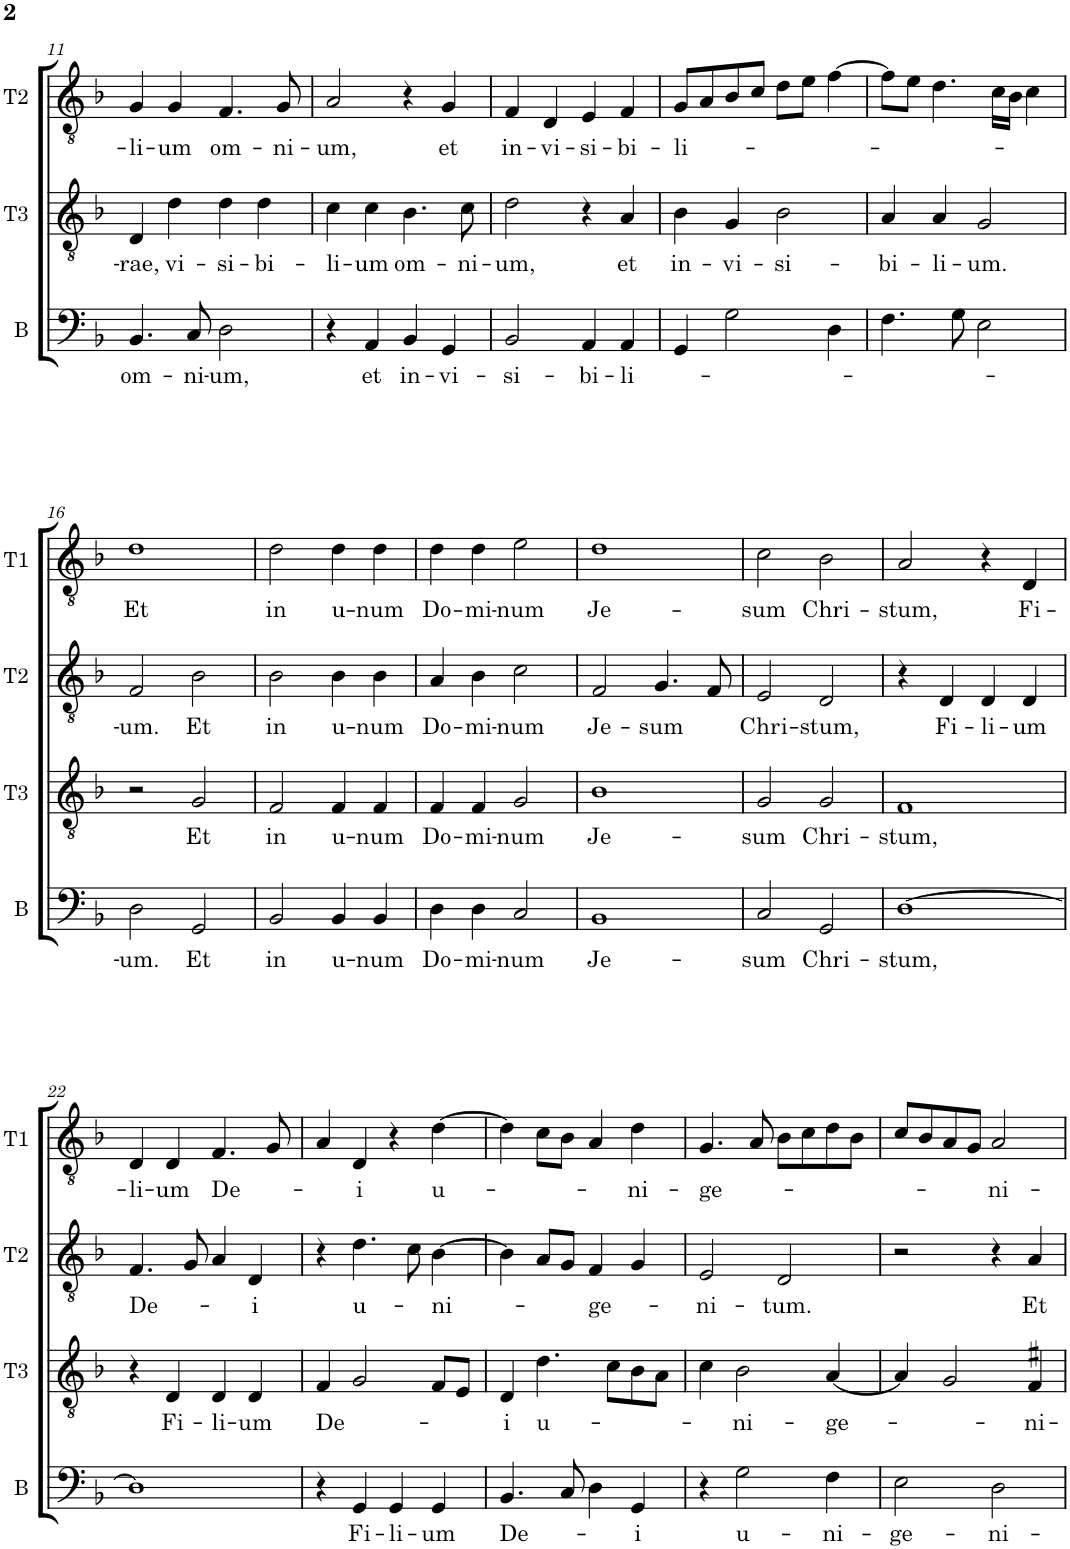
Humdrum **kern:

**kern	**text	**kern	**text	**kern	**text	**kern	**text
*part4	*part4	*part3	*part3	*part2	*part2	*part1	*part1
*staff4	*staff4	*staff3	*staff3	*staff2	*staff2	*staff1	*staff1
*I"B	*	*I"T3	*	*I"T2	*	*I"T1	*
*I'B	*	*I'T3	*	*I'T2	*	*I'T1	*
!!LO:PB:g=z
*clefF4	*	*clefGv2	*	*clefGv2	*	*clefGv2	*
*k[b-]	*	*k[b-]	*	*k[b-]	*	*k[b-]	*
*M2/2	*	*M2/2	*	*M2/2	*	*M2/2	*
*met(c|)	*	*met(c|)	*	*met(c|)	*	*met(c|)	*
=11	=11	=11	=11	=11	=11	=11	=11
!	!LO:LY:b	!	!LO:LY:b	!	!LO:LY:b	!	!
4.BB-/	om-	4D/	-rae,	4G/	-li-	1r	.
!	!	!	!LO:LY:b	!	!LO:LY:b	!	!
.	.	4d\	vi-	4G/	-um	.	.
!	!LO:LY:b	!	!	!	!	!	!
8C/	-ni-	.	.	.	.	.	.
!	!LO:LY:b	!	!LO:LY:b	!	!LO:LY:b	!	!
2D\	-um,	4d\	-si-	4.F/	om-	.	.
!	!	!	!LO:LY:b	!	!	!	!
.	.	4d\	-bi-	.	.	.	.
!	!	!	!	!	!LO:LY:b	!	!
.	.	.	.	8G/	-ni-	.	.
=12	=12	=12	=12	=12	=12	=12	=12
!	!	!	!LO:LY:b	!	!LO:LY:b	!	!
4r	.	4c\	-li-	2A/	-um,	1r	.
!	!LO:LY:b	!	!LO:LY:b	!	!	!	!
4AA/	et	4c\	-um	.	.	.	.
!	!LO:LY:b	!	!LO:LY:b	!	!	!	!
4BB-/	in-	4.B-\	om-	4r	.	.	.
!	!LO:LY:b	!	!	!	!LO:LY:b	!	!
4GG/	-vi-	.	.	4G/	et	.	.
!	!	!	!LO:LY:b	!	!	!	!
.	.	8c\	-ni-	.	.	.	.
=13	=13	=13	=13	=13	=13	=13	=13
!	!LO:LY:b	!	!LO:LY:b	!	!LO:LY:b	!	!
2BB-/	-si-	2d\	-um,	4F/	in-	1r	.
!	!	!	!	!	!LO:LY:b	!	!
.	.	.	.	4D/	-vi-	.	.
!	!LO:LY:b	!	!	!	!LO:LY:b	!	!
4AA/	-bi-	4r	.	4E/	-si-	.	.
!	!LO:LY:b	!	!LO:LY:b	!	!LO:LY:b	!	!
4AA/	-li-	4A/	et	4F/	-bi-	.	.
=14	=14	=14	=14	=14	=14	=14	=14
!	!	!	!LO:LY:b	!	!LO:LY:b	!	!
4GG/	.	4B-\	in-	8G/L	-li-	1r	.
.	.	.	.	8A/	.	.	.
!	!	!	!LO:LY:b	!	!	!	!
2G\	.	4G/	-vi-	8B-/	.	.	.
.	.	.	.	8c/J	.	.	.
!	!	!	!LO:LY:b	!	!	!	!
.	.	2B-\	-si-	8d\L	.	.	.
.	.	.	.	8e\J	.	.	.
4D\	.	.	.	[4f\	.	.	.
=15	=15	=15	=15	=15	=15	=15	=15
!	!	!	!LO:LY:b	!	!	!	!
4.F\	.	4A/	-bi-	8f\L]	.	1r	.
.	.	.	.	8e\J	.	.	.
!	!	!	!LO:LY:b	!	!	!	!
.	.	4A/	-li-	4.d\	.	.	.
8G\	.	.	.	.	.	.	.
!	!	!	!LO:LY:b	!	!	!	!
2E\	.	2G/	-um.	.	.	.	.
.	.	.	.	16c\LL	.	.	.
.	.	.	.	16B-\JJ	.	.	.
.	.	.	.	4c\	.	.	.
!!LO:LB:g=z
=16	=16	=16	=16	=16	=16	=16	=16
!	!LO:LY:b	!	!	!	!LO:LY:b	!	!LO:LY:b
2D\	-um.	2r	.	2F/	-um.	1d	Et
!	!LO:LY:b	!	!LO:LY:b	!	!LO:LY:b	!	!
2GG/	Et	2G/	Et	2B-\	Et	.	.
=17	=17	=17	=17	=17	=17	=17	=17
!	!LO:LY:b	!	!LO:LY:b	!	!LO:LY:b	!	!LO:LY:b
2BB-/	in	2F/	in	2B-\	in	2d\	in
!	!LO:LY:b	!	!LO:LY:b	!	!LO:LY:b	!	!LO:LY:b
4BB-/	u-	4F/	u-	4B-\	u-	4d\	u-
!	!LO:LY:b	!	!LO:LY:b	!	!LO:LY:b	!	!LO:LY:b
4BB-/	-num	4F/	-num	4B-\	-num	4d\	-num
=18	=18	=18	=18	=18	=18	=18	=18
!	!LO:LY:b	!	!LO:LY:b	!	!LO:LY:b	!	!LO:LY:b
4D\	Do-	4F/	Do-	4A/	Do-	4d\	Do-
!	!LO:LY:b	!	!LO:LY:b	!	!LO:LY:b	!	!LO:LY:b
4D\	-mi-	4F/	-mi-	4B-\	-mi-	4d\	-mi-
!	!LO:LY:b	!	!LO:LY:b	!	!LO:LY:b	!	!LO:LY:b
2C/	-num	2G/	-num	2c\	-num	2e\	-num
=19	=19	=19	=19	=19	=19	=19	=19
!	!LO:LY:b	!	!LO:LY:b	!	!LO:LY:b	!	!LO:LY:b
1BB-	Je-	1B-	Je-	2F/	Je-	1d	Je-
!	!	!	!	!	!LO:LY:b	!	!
.	.	.	.	4.G/	-sum	.	.
.	.	.	.	8F/	.	.	.
=20	=20	=20	=20	=20	=20	=20	=20
!	!LO:LY:b	!	!LO:LY:b	!	!LO:LY:b	!	!LO:LY:b
2C/	-sum	2G/	-sum	2E/	Chri-	2c\	-sum
!	!LO:LY:b	!	!LO:LY:b	!	!LO:LY:b	!	!LO:LY:b
2GG/	Chri-	2G/	Chri-	2D/	-stum,	2B-\	Chri-
=21	=21	=21	=21	=21	=21	=21	=21
!	!LO:LY:b	!	!LO:LY:b	!	!	!	!LO:LY:b
[1D	-stum,	1F	-stum,	4r	.	2A/	-stum,
!	!	!	!	!	!LO:LY:b	!	!
.	.	.	.	4D/	Fi-	.	.
!	!	!	!	!	!LO:LY:b	!	!
.	.	.	.	4D/	-li-	4r	.
!	!	!	!	!	!LO:LY:b	!	!LO:LY:b
.	.	.	.	4D/	-um	4D/	Fi-
!!LO:LB:g=z
=22	=22	=22	=22	=22	=22	=22	=22
!	!	!	!	!	!LO:LY:b	!	!LO:LY:b
1D]	.	4r	.	4.F/	De-	4D/	-li-
!	!	!	!LO:LY:b	!	!	!	!LO:LY:b
.	.	4D/	Fi-	.	.	4D/	-um
.	.	.	.	8G/	.	.	.
!	!	!	!LO:LY:b	!	!	!	!LO:LY:b
.	.	4D/	-li-	4A/	.	4.F/	De-
!	!	!	!LO:LY:b	!	!LO:LY:b	!	!
.	.	4D/	-um	4D/	-i	.	.
.	.	.	.	.	.	8G/	.
=23	=23	=23	=23	=23	=23	=23	=23
!	!	!	!LO:LY:b	!	!	!	!
4r	.	4F/	De-	4r	.	4A/	.
!	!LO:LY:b	!	!	!	!LO:LY:b	!	!LO:LY:b
4GG/	Fi-	2G/	.	4.d\	u-	4D/	-i
!	!LO:LY:b	!	!	!	!	!	!
4GG/	-li-	.	.	.	.	4r	.
.	.	.	.	8c\	.	.	.
!	!LO:LY:b	!	!	!	!LO:LY:b	!	!LO:LY:b
4GG/	-um	8F/L	.	[4B-\	-ni-	[4d\	u-
.	.	8E/J	.	.	.	.	.
=24	=24	=24	=24	=24	=24	=24	=24
!	!LO:LY:b	!	!LO:LY:b	!	!	!	!
4.BB-/	De-	4D/	-i	4B-\]	.	4d\]	.
!	!	!	!LO:LY:b	!	!	!	!
.	.	4.d\	u-	8A/L	.	8c\L	.
8C/	.	.	.	8G/J	.	8B-\J	.
!	!	!	!	!	!LO:LY:b	!	!
4D\	.	.	.	4F/	-ge-	4A/	.
.	.	8c\L	.	.	.	.	.
!	!LO:LY:b	!	!	!	!	!	!LO:LY:b
4GG/	-i	8B-\	.	4G/	.	4d\	-ni-
.	.	8A\J	.	.	.	.	.
=25	=25	=25	=25	=25	=25	=25	=25
!	!	!	!	!	!LO:LY:b	!	!LO:LY:b
4r	.	4c\	.	2E/	-ni-	4.G/	-ge-
!	!LO:LY:b	!	!LO:LY:b	!	!	!	!
2G\	u-	2B-\	-ni-	.	.	.	.
.	.	.	.	.	.	8A/	.
!	!	!	!	!	!LO:LY:b	!	!
.	.	.	.	2D/	-tum.	8B-\L	.
.	.	.	.	.	.	8c\	.
!	!LO:LY:b	!	!LO:LY:b	!	!	!	!
4F\	-ni-	[4A/	-ge-	.	.	8d\	.
.	.	.	.	.	.	8B-\J	.
=26	=26	=26	=26	=26	=26	=26	=26
!	!LO:LY:b	!	!	!	!	!	!
2E\	-ge-	4A/]	.	2r	.	8c/L	.
.	.	.	.	.	.	8B-/	.
.	.	2G/	.	.	.	8A/	.
.	.	.	.	.	.	8G/J	.
!	!LO:LY:b	!	!	!	!	!	!LO:LY:b
2D\	-ni-	.	.	4r	.	2A/	-ni-
!	!	!	!LO:LY:b	!	!LO:LY:b	!	!
.	.	4F#X/	-ni-	4A/	Et	.	.
=	=	=	=	=	=	=	=
*-	*-	*-	*-	*-	*-	*-	*-
